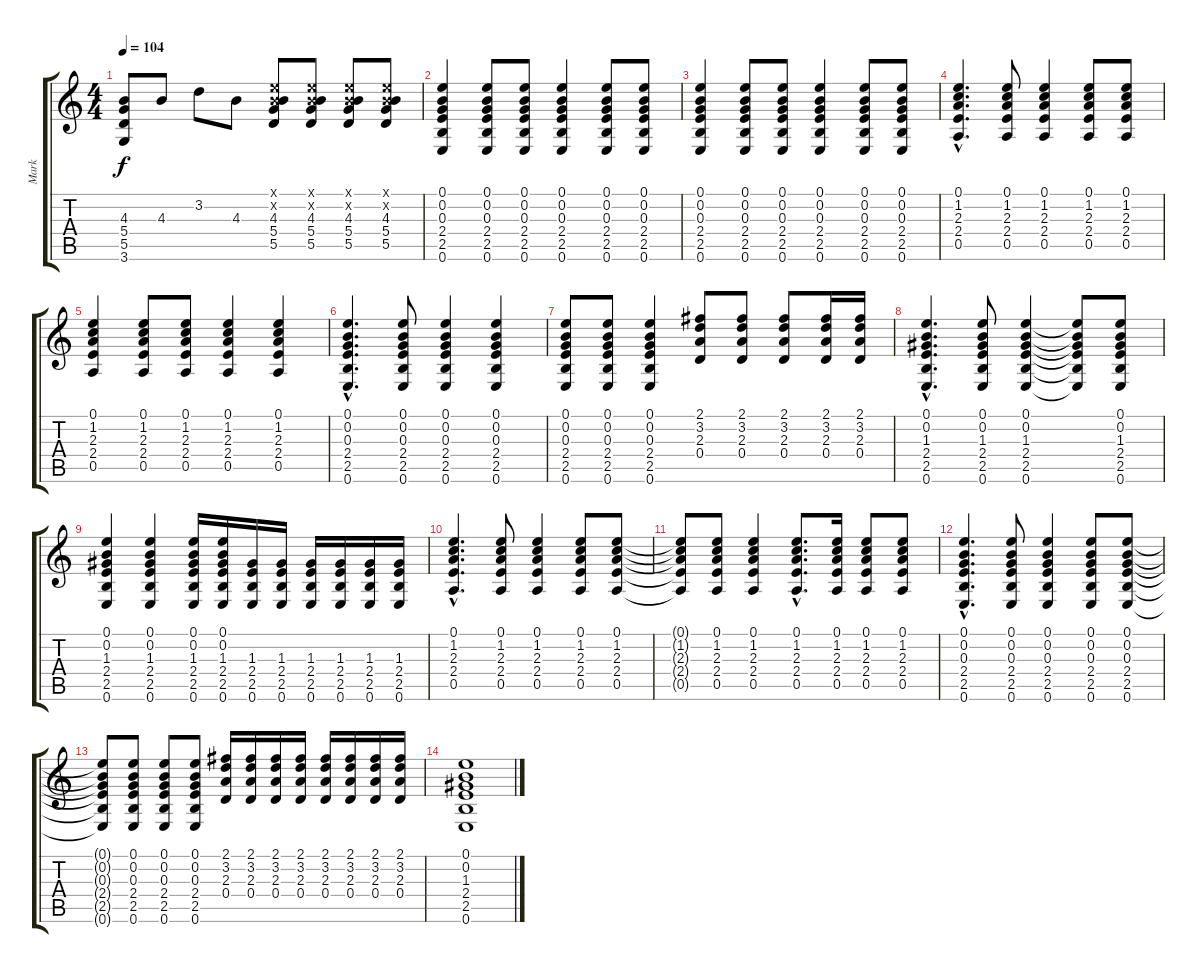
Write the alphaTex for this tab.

\track ("Mark" "Mark") {instrument acousticguitarsteel}
\staff {score tabs}
\tuning (E4 B3 G3 D3 A2 E2) {hide}
\ts (4 4)
\tempo 104
\clef g2
\ks c
(4.3 5.4 5.5 3.6).8{dy f} 4.3.8 3.2.8 4.3.8 (0.1{x} 0.2{x} 4.3 5.4 5.5).8 (0.1{x} 0.2{x} 4.3 5.4 5.5).8 (0.1{x} 0.2{x} 4.3 5.4 5.5).8 (0.1{x} 0.2{x} 4.3 5.4 5.5).8 |
(0.1 0.2 0.3 2.4 2.5 0.6).4 (0.1 0.2 0.3 2.4 2.5 0.6).8 (0.1 0.2 0.3 2.4 2.5 0.6).8 (0.1 0.2 0.3 2.4 2.5 0.6).4 (0.1 0.2 0.3 2.4 2.5 0.6).8 (0.1 0.2 0.3 2.4 2.5 0.6).8 |
(0.1 0.2 0.3 2.4 2.5 0.6).4 (0.1 0.2 0.3 2.4 2.5 0.6).8 (0.1 0.2 0.3 2.4 2.5 0.6).8 (0.1 0.2 0.3 2.4 2.5 0.6).4 (0.1 0.2 0.3 2.4 2.5 0.6).8 (0.1 0.2 0.3 2.4 2.5 0.6).8 |
(0.1{hac} 1.2{hac} 2.3{hac} 2.4{hac} 0.5{hac}).4{d} (0.1 1.2 2.3 2.4 0.5).8 (0.1 1.2 2.3 2.4 0.5).4 (0.1 1.2 2.3 2.4 0.5).8 (0.1 1.2 2.3 2.4 0.5).8 |
(0.1 1.2 2.3 2.4 0.5).4 (0.1 1.2 2.3 2.4 0.5).8 (0.1 1.2 2.3 2.4 0.5).8 (0.1 1.2 2.3 2.4 0.5).4 (0.1 1.2 2.3 2.4 0.5).4 |
(0.1{hac} 0.2{hac} 0.3{hac} 2.4{hac} 2.5{hac} 0.6{hac}).4{d} (0.1 0.2 0.3 2.4 2.5 0.6).8 (0.1 0.2 0.3 2.4 2.5 0.6).4 (0.1 0.2 0.3 2.4 2.5 0.6).4 |
(0.1 0.2 0.3 2.4 2.5 0.6).8 (0.1 0.2 0.3 2.4 2.5 0.6).8 (0.1 0.2 0.3 2.4 2.5 0.6).4 (2.1 3.2 2.3 0.4).8 (2.1 3.2 2.3 0.4).8 (2.1 3.2 2.3 0.4).8 (2.1 3.2 2.3 0.4).16 (2.1 3.2 2.3 0.4).16 |
(0.1{hac} 0.2{hac} 1.3{hac} 2.4{hac} 2.5{hac} 0.6{hac}).4{d} (0.1 0.2 1.3 2.4 2.5 0.6).8 (0.1 0.2 1.3 2.4 2.5 0.6).4 (0.1{t} 0.2{t} 1.3{t} 2.4{t} 2.5{t} 0.6{t}).8 (0.1 0.2 1.3 2.4 2.5 0.6).8 |
(0.1 0.2 1.3 2.4 2.5 0.6).4 (0.1 0.2 1.3 2.4 2.5 0.6).4 (0.1 0.2 1.3 2.4 2.5 0.6).16 (0.1 0.2 1.3 2.4 2.5 0.6).16 (1.3 2.4 2.5 0.6).16 (1.3 2.4 2.5 0.6).16 (1.3 2.4 2.5 0.6).16 (1.3 2.4 2.5 0.6).16 (1.3 2.4 2.5 0.6).16 (1.3 2.4 2.5 0.6).16 |
(0.1{hac} 1.2{hac} 2.3{hac} 2.4{hac} 0.5{hac}).4{d} (0.1 1.2 2.3 2.4 0.5).8 (0.1 1.2 2.3 2.4 0.5).4 (0.1 1.2 2.3 2.4 0.5).8 (0.1 1.2 2.3 2.4 0.5).8 |
(0.1{t} 1.2{t} 2.3{t} 2.4{t} 0.5{t}).8 (0.1 1.2 2.3 2.4 0.5).8 (0.1 1.2 2.3 2.4 0.5).4 (0.1{hac} 1.2{hac} 2.3{hac} 2.4{hac} 0.5{hac}).8{d} (0.1 1.2 2.3 2.4 0.5).16 (0.1 1.2 2.3 2.4 0.5).8 (0.1 1.2 2.3 2.4 0.5).8 |
(0.1{hac} 0.2{hac} 0.3{hac} 2.4{hac} 2.5{hac} 0.6{hac}).4{d} (0.1 0.2 0.3 2.4 2.5 0.6).8 (0.1 0.2 0.3 2.4 2.5 0.6).4 (0.1 0.2 0.3 2.4 2.5 0.6).8 (0.1 0.2 0.3 2.4 2.5 0.6).8 |
(0.1{t} 0.2{t} 0.3{t} 2.4{t} 2.5{t} 0.6{t}).8 (0.1 0.2 0.3 2.4 2.5 0.6).8 (0.1 0.2 0.3 2.4 2.5 0.6).8 (0.1 0.2 0.3 2.4 2.5 0.6).8 (2.1 3.2 2.3 0.4).16 (2.1 3.2 2.3 0.4).16 (2.1 3.2 2.3 0.4).16 (2.1 3.2 2.3 0.4).16 (2.1 3.2 2.3 0.4).16 (2.1 3.2 2.3 0.4).16 (2.1 3.2 2.3 0.4).16 (2.1 3.2 2.3 0.4).16 |
(0.1 0.2 1.3 2.4 2.5 0.6).1
